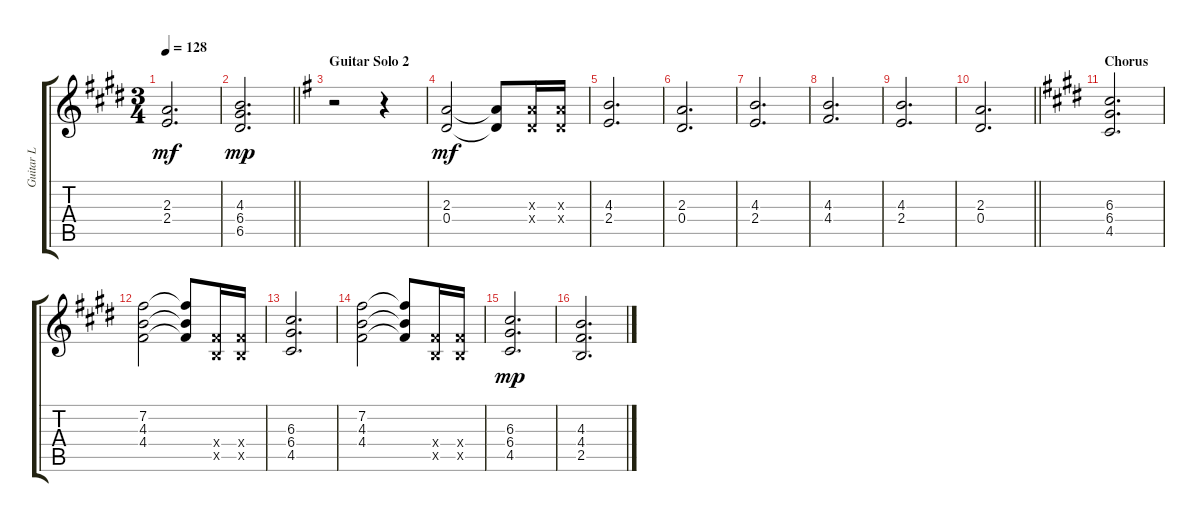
\track ("Guitar L" "Guitar L") {instrument distortionguitar}
\staff {score tabs}
\tuning (E4 B3 G3 D3 A2 D2) {hide}
\ts (3 4)
\tempo 128
\clef g2
\ks e
(2.3 2.4).2{d dy mf} |
\barLineRight lightlight
(4.3 6.4 6.5).2{d dy mp} |
\section ("" "Guitar Solo 2")
\ks g
r.2 r.4 |
(2.3 0.4).2{dy mf} (2.3{t} 0.4{t}).8 (2.3{x} 0.4{x}).16 (2.3{x} 0.4{x}).16 |
(4.3 2.4).2{d} |
(2.3 0.4).2{d} |
(4.3 2.4).2{d} |
(4.3 4.4).2{d} |
(4.3 2.4).2{d} |
\barLineRight lightlight
(2.3 0.4).2{d} |
\section ("" "Chorus")
\ks e
(6.3 6.4 4.5).2{d} |
(7.2 4.3 4.4).2 (7.2{t} 4.3{t} 4.4{t}).8 (4.4{x} 2.5{x}).16 (4.4{x} 2.5{x}).16 |
(6.3 6.4 4.5).2{d} |
(7.2 4.3 4.4).2 (7.2{t} 4.3{t} 4.4{t}).8 (4.4{x} 2.5{x}).16 (4.4{x} 2.5{x}).16 |
(6.3 6.4 4.5).2{d dy mp} |
(4.3 4.4 2.5).2{d}
